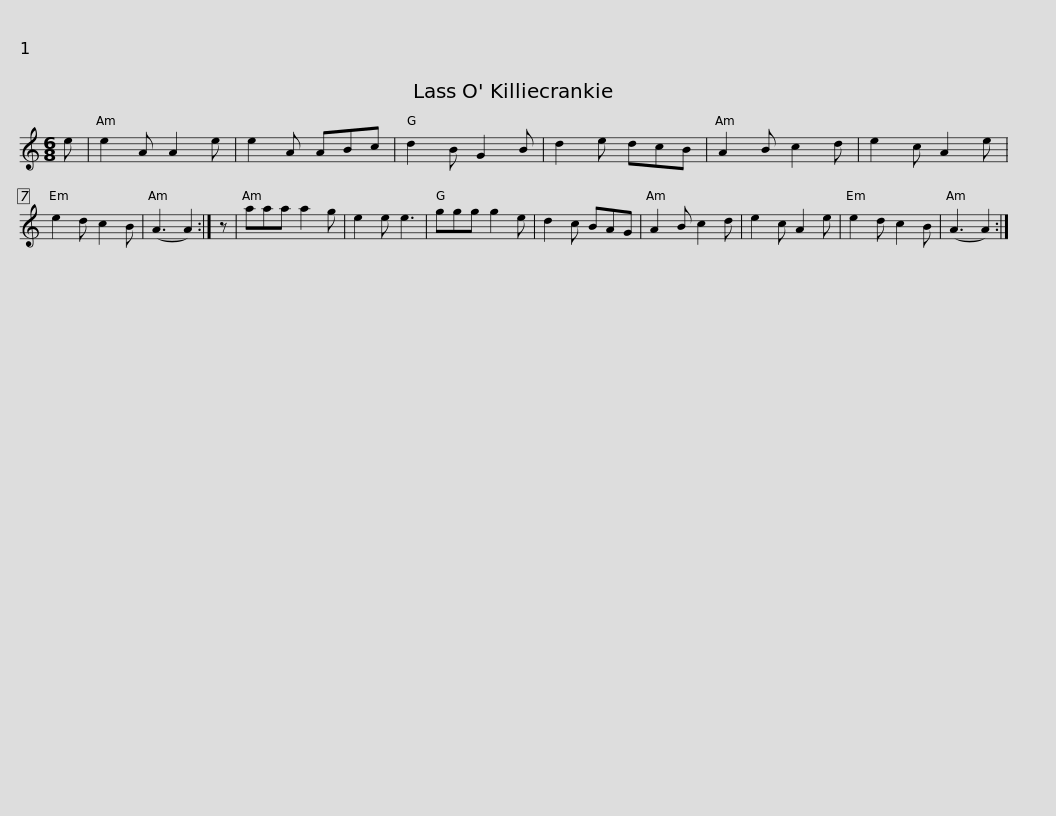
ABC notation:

X:1
L:1/8
M:6/8
I:linebreak $
K:C
V:1 treble
V:1
 e | e2 A A2 e | e2 A ABc | d2 B G2 B | d2 e dcB | %5
 A2 B c2 d | e2 c A2 e | e2 d c2 B | (A3 A2) :| z |$ %10
 aaa a2 g | e2 e e3 | ggg g2 e | d2 c BAG | A2 B c2 d | %15
 e2 c A2 e | e2 d c2 B | (A3 A2) :| %18
